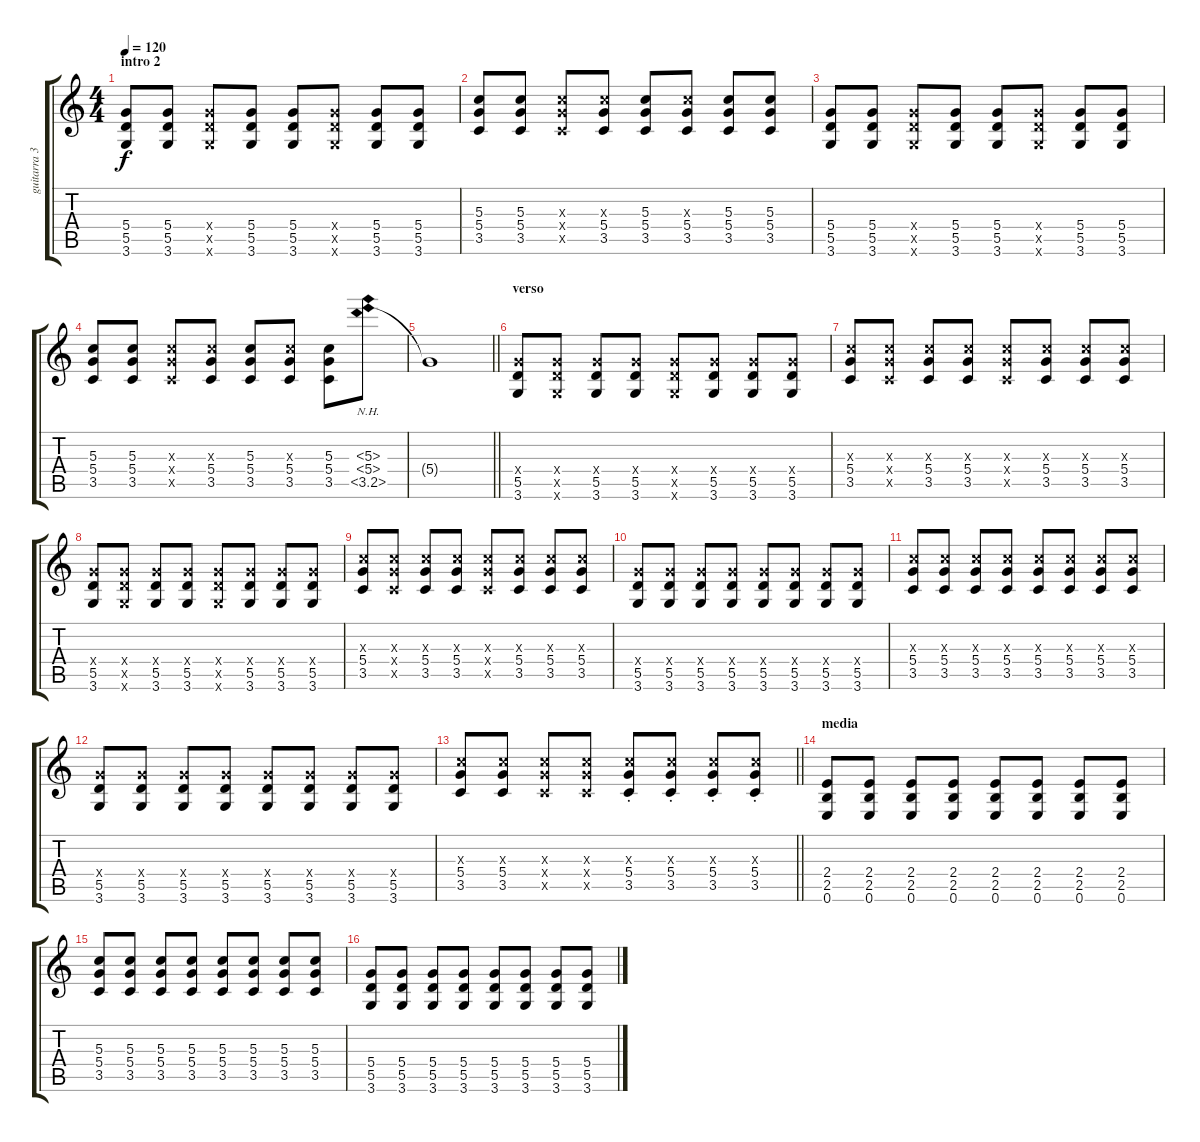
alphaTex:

\track ("guitarra 3" "guitarra 3") {instrument overdrivenguitar}
\staff {score tabs}
\tuning (E4 B3 G3 D3 A2 E2) {hide}
\ts (4 4)
\section ("" "intro 2")
\tempo 120
\clef g2
\ks c
(5.4 5.5 3.6).8{dy f} (5.4 5.5 3.6).8 (5.4{x} 5.5{x} 3.6{x}).8 (5.4 5.5 3.6).8 (5.4 5.5 3.6).8 (5.4{x} 5.5{x} 3.6{x}).8 (5.4 5.5 3.6).8 (5.4 5.5 3.6).8 |
(5.3 5.4 3.5).8 (5.3 5.4 3.5).8 (5.3{x} 5.4{x} 3.5{x}).8 (5.3{x} 5.4 3.5).8 (5.3 5.4 3.5).8 (5.3{x} 5.4 3.5).8 (5.3 5.4 3.5).8 (5.3 5.4 3.5).8 |
(5.4 5.5 3.6).8 (5.4 5.5 3.6).8 (5.4{x} 5.5{x} 3.6{x}).8 (5.4 5.5 3.6).8 (5.4 5.5 3.6).8 (5.4{x} 5.5{x} 3.6{x}).8 (5.4 5.5 3.6).8 (5.4 5.5 3.6).8 |
(5.3 5.4 3.5).8 (5.3 5.4 3.5).8 (5.3{x} 5.4{x} 3.5{x}).8 (5.3{x} 5.4 3.5).8 (5.3 5.4 3.5).8 (5.3{x} 5.4 3.5).8 (5.3 5.4 3.5).8 (5.3{nh} 5.4{nh} 3.5{nh}).8 |
\barLineRight lightlight
5.4{t}.1 |
\section ("" "verso")
(5.4{x} 5.5 3.6).8 (5.4{x} 5.5{x} 3.6{x}).8 (5.4{x} 5.5 3.6).8 (5.4{x} 5.5 3.6).8 (5.4{x} 5.5{x} 3.6{x}).8 (5.4{x} 5.5 3.6).8 (5.4{x} 5.5 3.6).8 (5.4{x} 5.5 3.6).8 |
(5.3{x} 5.4 3.5).8 (5.3{x} 5.4{x} 3.5{x}).8 (5.3{x} 5.4 3.5).8 (5.3{x} 5.4 3.5).8 (5.3{x} 5.4{x} 3.5{x}).8 (5.3{x} 5.4 3.5).8 (5.3{x} 5.4 3.5).8 (5.3{x} 5.4 3.5).8 |
(5.4{x} 5.5 3.6).8 (5.4{x} 5.5{x} 3.6{x}).8 (5.4{x} 5.5 3.6).8 (5.4{x} 5.5 3.6).8 (5.4{x} 5.5{x} 3.6{x}).8 (5.4{x} 5.5 3.6).8 (5.4{x} 5.5 3.6).8 (5.4{x} 5.5 3.6).8 |
(5.3{x} 5.4 3.5).8 (5.3{x} 5.4{x} 3.5{x}).8 (5.3{x} 5.4 3.5).8 (5.3{x} 5.4 3.5).8 (5.3{x} 5.4{x} 3.5{x}).8 (5.3{x} 5.4 3.5).8 (5.3{x} 5.4 3.5).8 (5.3{x} 5.4 3.5).8 |
(5.4{x} 5.5 3.6).8 (5.4{x} 5.5 3.6).8 (5.4{x} 5.5 3.6).8 (5.4{x} 5.5 3.6).8 (5.4{x} 5.5 3.6).8 (5.4{x} 5.5 3.6).8 (5.4{x} 5.5 3.6).8 (5.4{x} 5.5 3.6).8 |
(5.3{x} 5.4 3.5).8 (5.3{x} 5.4 3.5).8 (5.3{x} 5.4 3.5).8 (5.3{x} 5.4 3.5).8 (5.3{x} 5.4 3.5).8 (5.3{x} 5.4 3.5).8 (5.3{x} 5.4 3.5).8 (5.3{x} 5.4 3.5).8 |
(5.4{x} 5.5 3.6).8 (5.4{x} 5.5 3.6).8 (5.4{x} 5.5 3.6).8 (5.4{x} 5.5 3.6).8 (5.4{x} 5.5 3.6).8 (5.4{x} 5.5 3.6).8 (5.4{x} 5.5 3.6).8 (5.4{x} 5.5 3.6).8 |
\barLineRight lightlight
(5.3{x} 5.4 3.5).8 (5.3{x} 5.4 3.5).8 (5.3{x} 5.4{x} 3.5{x}).8 (5.3{x} 5.4{x} 3.5{x}).8 (5.3{x} 5.4{st} 3.5{st}).8 (5.3{x} 5.4{st} 3.5{st}).8 (5.3{x} 5.4{st} 3.5{st}).8 (5.3{x} 5.4{st} 3.5{st}).8 |
\section ("" "media")
(2.4 2.5 0.6).8 (2.4 2.5 0.6).8 (2.4 2.5 0.6).8 (2.4 2.5 0.6).8 (2.4 2.5 0.6).8 (2.4 2.5 0.6).8 (2.4 2.5 0.6).8 (2.4 2.5 0.6).8 |
(5.3 5.4 3.5).8 (5.3 5.4 3.5).8 (5.3 5.4 3.5).8 (5.3 5.4 3.5).8 (5.3 5.4 3.5).8 (5.3 5.4 3.5).8 (5.3 5.4 3.5).8 (5.3 5.4 3.5).8 |
(5.4 5.5 3.6).8 (5.4 5.5 3.6).8 (5.4 5.5 3.6).8 (5.4 5.5 3.6).8 (5.4 5.5 3.6).8 (5.4 5.5 3.6).8 (5.4 5.5 3.6).8 (5.4 5.5 3.6).8
